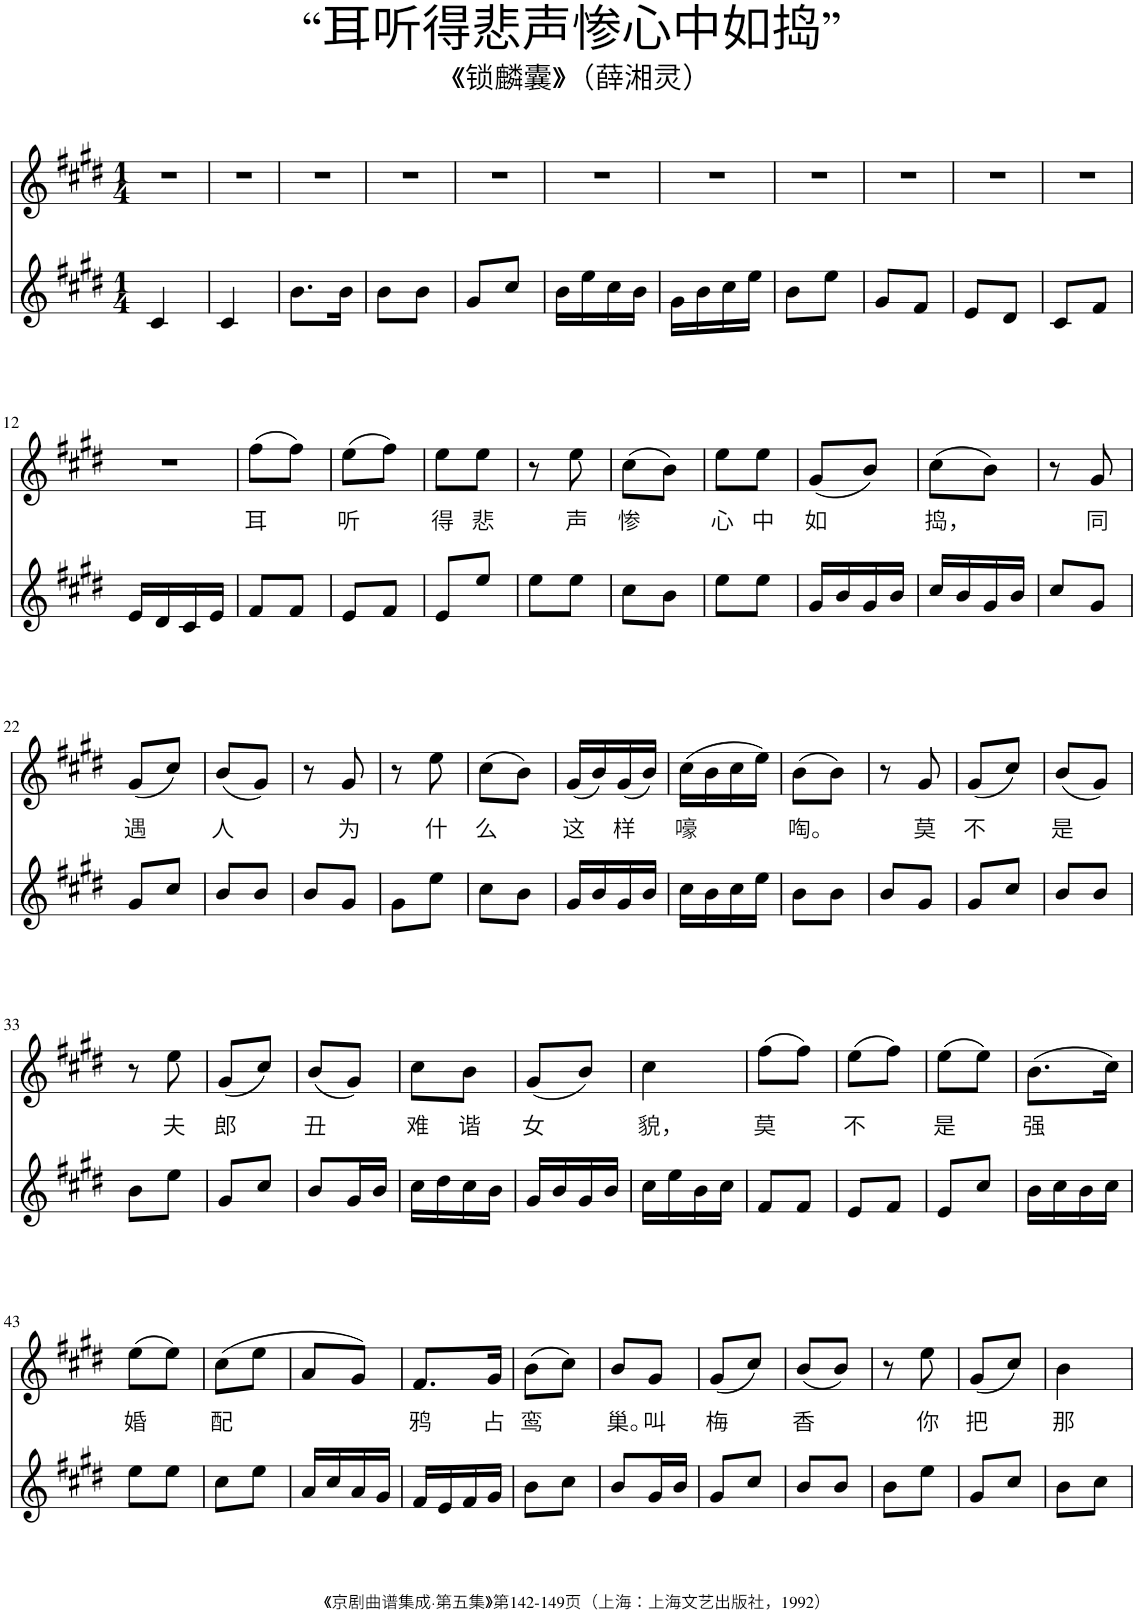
**kern	**kern	**text
*part2	*part1	*part1
*staff2	*staff1	*staff1
*I"Piano	*I"Piano	*
*I'Pno	*I'Pno	*
*clefG2	*clefG2	*
*k[f#c#g#d#]	*k[f#c#g#d#]	*
*M1/4	*M1/4	*
=1	=1	=1
4c#/	4r	.
=2	=2	=2
4c#/	4r	.
=3	=3	=3
8.b\L	4r	.
16b\Jk	.	.
=4	=4	=4
8b\L	4r	.
8b\J	.	.
=5	=5	=5
8g#/L	4r	.
8cc#/J	.	.
=6	=6	=6
16b\LL	4r	.
16ee\	.	.
16cc#\	.	.
16b\JJ	.	.
=7	=7	=7
16g#\LL	4r	.
16b\	.	.
16cc#\	.	.
16ee\JJ	.	.
=8	=8	=8
8b\L	4r	.
8ee\J	.	.
=9	=9	=9
8g#/L	4r	.
8f#/J	.	.
=10	=10	=10
8e/L	4r	.
8d#/J	.	.
=11	=11	=11
8c#/L	4r	.
8f#/J	.	.
!!LO:LB:g=z
=12	=12	=12
16e/LL	4r	.
16d#/	.	.
16c#/	.	.
16e/JJ	.	.
=13	=13	=13
!	!	!LO:LY:b
8f#/L	(8ff#\L	耳
8f#/J	8ff#\J)	.
=14	=14	=14
!	!	!LO:LY:b
8e/L	(8ee\L	听
8f#/J	8ff#\J)	.
=15	=15	=15
!	!	!LO:LY:b
8e/L	8ee\L	得
!	!	!LO:LY:b
8ee/J	8ee\J	悲
=16	=16	=16
8ee\L	8r	.
!	!	!LO:LY:b
8ee\J	8ee\	声
=17	=17	=17
!	!	!LO:LY:b
8cc#\L	(8cc#\L	惨
8b\J	8b\J)	.
=18	=18	=18
!	!	!LO:LY:b
8ee\L	8ee\L	心
!	!	!LO:LY:b
8ee\J	8ee\J	中
=19	=19	=19
!	!	!LO:LY:b
16g#/LL	(8g#/L	如
16b/	.	.
16g#/	8b/J)	.
16b/JJ	.	.
=20	=20	=20
!	!	!LO:LY:b
16cc#/LL	(8cc#\L	捣，
16b/	.	.
16g#/	8b\J)	.
16b/JJ	.	.
=21	=21	=21
8cc#/L	8r	.
!	!	!LO:LY:b
8g#/J	8g#/	同
!!LO:LB:g=z
=22	=22	=22
!	!	!LO:LY:b
8g#/L	(8g#/L	遇
8cc#/J	8cc#/J)	.
=23	=23	=23
!	!	!LO:LY:b
8b/L	(8b/L	人
8b/J	8g#/J)	.
=24	=24	=24
8b/L	8r	.
!	!	!LO:LY:b
8g#/J	8g#/	为
=25	=25	=25
8g#\L	8r	.
!	!	!LO:LY:b
8ee\J	8ee\	什
=26	=26	=26
!	!	!LO:LY:b
8cc#\L	(8cc#\L	么
8b\J	8b\J)	.
=27	=27	=27
!	!	!LO:LY:b
16g#/LL	(16g#/LL	这
16b/	16b/)	.
!	!	!LO:LY:b
16g#/	(16g#/	样
16b/JJ	16b/JJ)	.
=28	=28	=28
!	!	!LO:LY:b
16cc#\LL	(16cc#\LL	嚎
16b\	16b\	.
16cc#\	16cc#\	.
16ee\JJ	16ee\JJ)	.
=29	=29	=29
!	!	!LO:LY:b
8b\L	(8b\L	啕。
8b\J	8b\J)	.
=30	=30	=30
8b/L	8r	.
!	!	!LO:LY:b
8g#/J	8g#/	莫
=31	=31	=31
!	!	!LO:LY:b
8g#/L	(8g#/L	不
8cc#/J	8cc#/J)	.
=32	=32	=32
!	!	!LO:LY:b
8b/L	(8b/L	是
8b/J	8g#/J)	.
!!LO:LB:g=z
=33	=33	=33
8b\L	8r	.
!	!	!LO:LY:b
8ee\J	8ee\	夫
=34	=34	=34
!	!	!LO:LY:b
8g#/L	(8g#/L	郎
8cc#/J	8cc#/J)	.
=35	=35	=35
!	!	!LO:LY:b
8b/L	(8b/L	丑
16g#/L	8g#/J)	.
16b/JJ	.	.
=36	=36	=36
!	!	!LO:LY:b
16cc#\LL	8cc#\L	难
16dd#\	.	.
!	!	!LO:LY:b
16cc#\	8b\J	谐
16b\JJ	.	.
=37	=37	=37
!	!	!LO:LY:b
16g#/LL	(8g#/L	女
16b/	.	.
16g#/	8b/J)	.
16b/JJ	.	.
=38	=38	=38
!	!	!LO:LY:b
16cc#\LL	4cc#\	貌，
16ee\	.	.
16b\	.	.
16cc#\JJ	.	.
=39	=39	=39
!	!	!LO:LY:b
8f#/L	(8ff#\L	莫
8f#/J	8ff#\J)	.
=40	=40	=40
!	!	!LO:LY:b
8e/L	(8ee\L	不
8f#/J	8ff#\J)	.
=41	=41	=41
!	!	!LO:LY:b
8e/L	(8ee\L	是
8cc#/J	8ee\J)	.
=42	=42	=42
!	!	!LO:LY:b
16b\LL	(8.b\L	强
16cc#\	.	.
16b\	.	.
16cc#\JJ	16cc#\Jk)	.
!!LO:LB:g=z
=43	=43	=43
!	!	!LO:LY:b
8ee\L	(8ee\L	婚
8ee\J	8ee\J)	.
=44	=44	=44
!	!	!LO:LY:b
8cc#\L	(8cc#\L	配
8ee\J	8ee\J	.
=45	=45	=45
16a/LL	8a/L	.
16cc#/	.	.
16a/	8g#/J)	.
16g#/JJ	.	.
=46	=46	=46
!	!	!LO:LY:b
16f#/LL	8.f#/L	鸦
16e/	.	.
16f#/	.	.
!	!	!LO:LY:b
16g#/JJ	16g#/Jk	占
=47	=47	=47
!	!	!LO:LY:b
8b\L	(8b\L	鸾
8cc#\J	8cc#\J)	.
=48	=48	=48
!	!	!LO:LY:b
8b/L	8b/L	巢。
!	!	!LO:LY:b
16g#/L	8g#/J	叫
16b/JJ	.	.
=49	=49	=49
!	!	!LO:LY:b
8g#/L	(8g#/L	梅
8cc#/J	8cc#/J)	.
=50	=50	=50
!	!	!LO:LY:b
8b/L	(8b/L	香
8b/J	8b/J)	.
=51	=51	=51
8b\L	8r	.
!	!	!LO:LY:b
8ee\J	8ee\	你
=52	=52	=52
!	!	!LO:LY:b
8g#/L	(8g#/L	把
8cc#/J	8cc#/J)	.
=53	=53	=53
!	!	!LO:LY:b
8b\L	4b\	那
8cc#\J	.	.
=	=	=
*-	*-	*-
